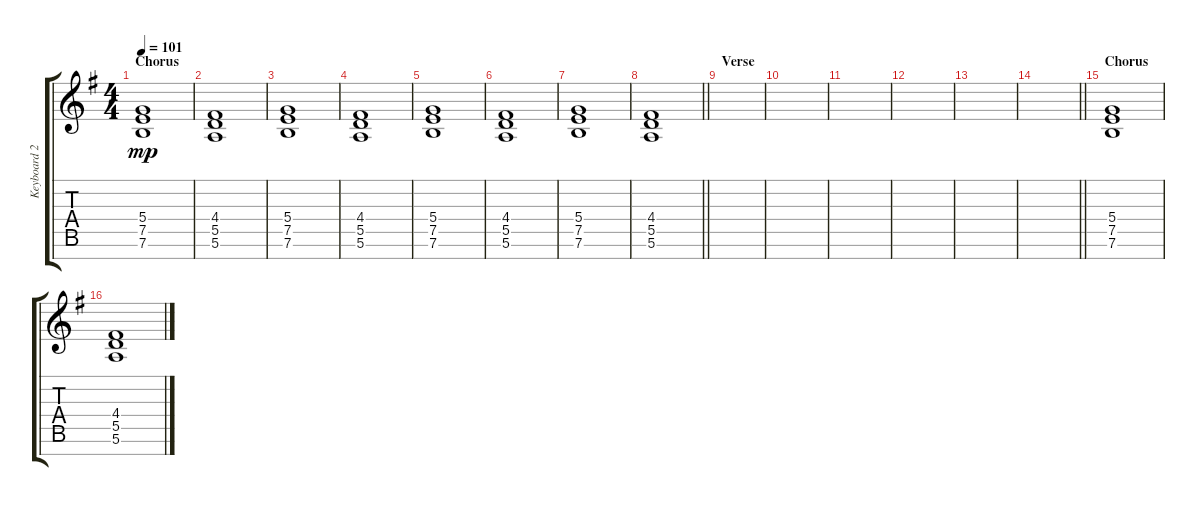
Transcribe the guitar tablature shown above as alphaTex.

\track ("Keyboard 2 (elec.)" "Keyboard 2") {instrument pad7halo}
\staff {score tabs}
\tuning (E5 B4 G4 D4 A3 E3 B2) {hide}
\ts (4 4)
\section ("" "Chorus")
\tempo 101
\clef g2
\ks eminor
(5.4 7.5 7.6).1{dy mp} |
(4.4 5.5 5.6).1 |
(5.4 7.5 7.6).1 |
(4.4 5.5 5.6).1 |
(5.4 7.5 7.6).1 |
(4.4 5.5 5.6).1 |
(5.4 7.5 7.6).1 |
\barLineRight lightlight
(4.4 5.5 5.6).1 |
\section ("" "Verse")
|
|
|
|
|
\barLineRight lightlight
|
\section ("" "Chorus")
(5.4 7.5 7.6).1 |
(4.4 5.5 5.6).1
